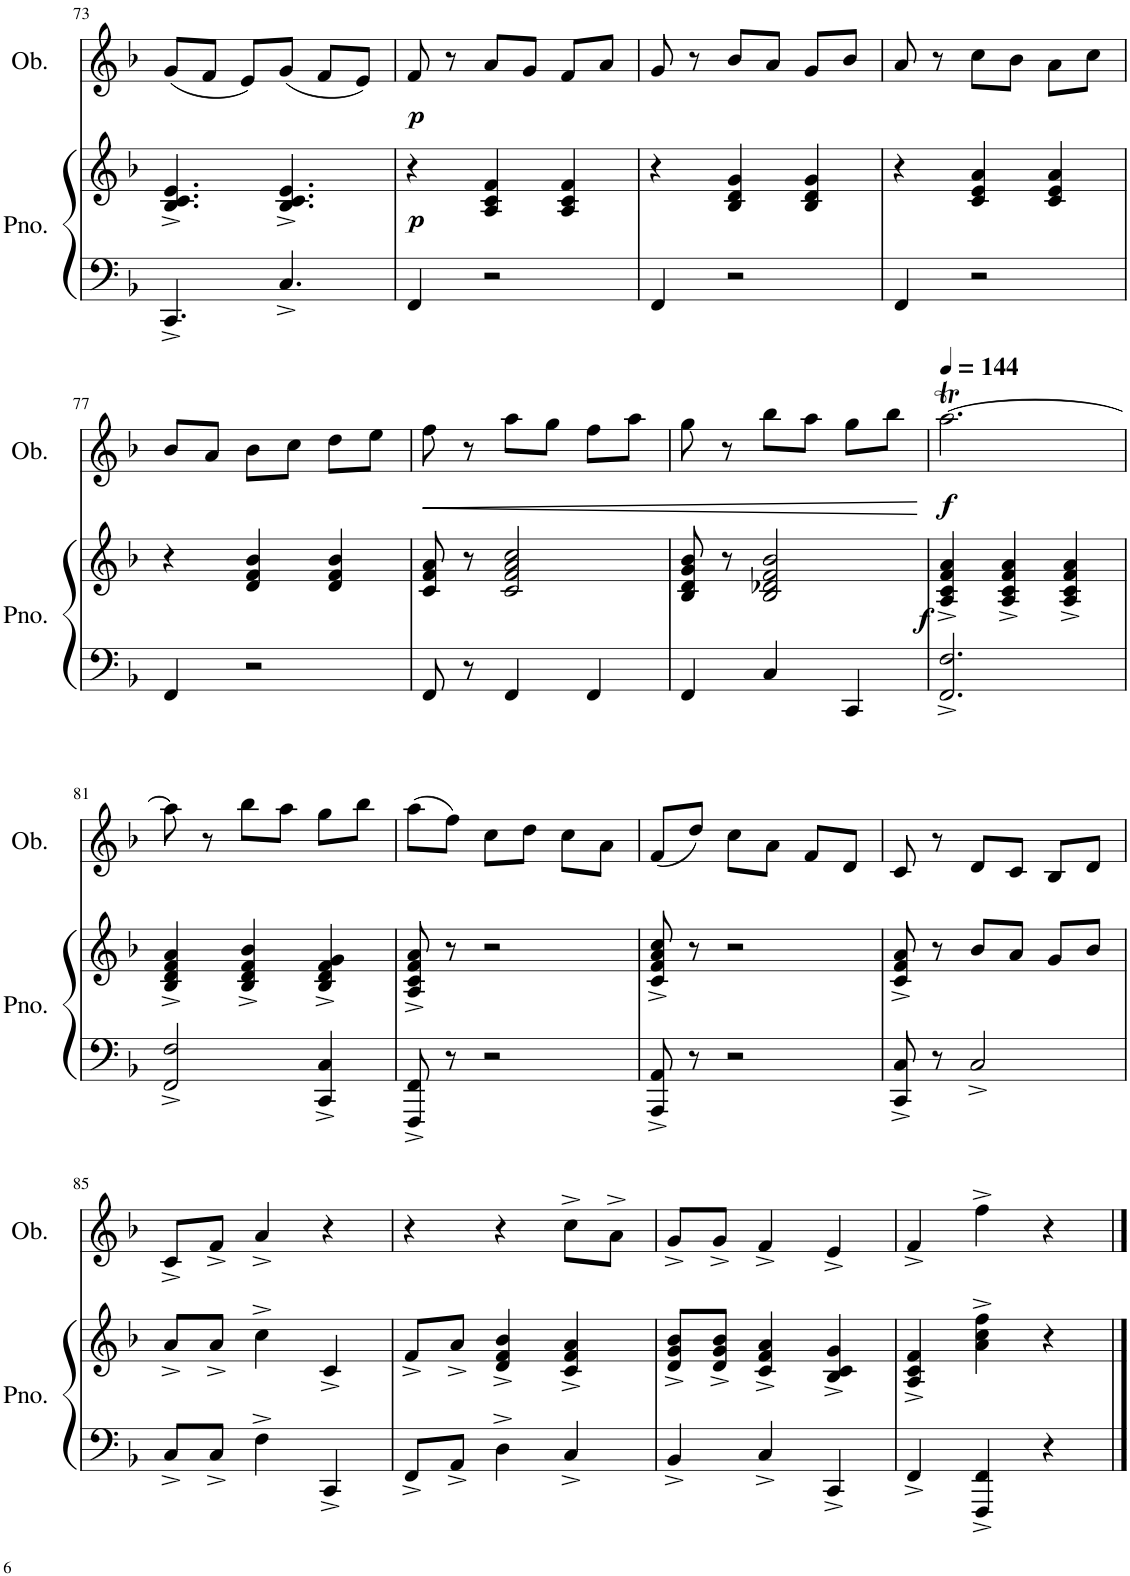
**kern	**kern	**dynam	**kern	**dynam
*part2	*part2	*part2	*part1	*part1
*staff3	*staff2	*staff2/3	*staff1	*staff1
*I"Piano	*	*	*I"Oboe	*
*I'Pno.	*	*	*I'Ob.	*
!!LO:PB:g=z
*clefF4	*clefG2	*	*clefG2	*
*k[b-]	*k[b-]	*	*k[b-]	*
*M3/4	*M3/4	*	*M3/4	*
=73	=73	=73	=73	=73
4.CC^/	4.B-/^ 4.c/^ 4.e/^	.	(8g/L	.
.	.	.	8f/J	.
.	.	.	8e/L)	.
4.C^/	4.B-/^ 4.c/^ 4.e/^	.	(8g/J	.
.	.	.	8f/L	.
.	.	.	8e/J)	.
=74	=74	=74	=74	=74
!	!	!LO:DY:b	!	!LO:DY:b
4FF/	4r	p	8f/	p
.	.	.	8r	.
2r	4A/ 4c/ 4f/	.	8a/L	.
.	.	.	8g/J	.
.	4A/ 4c/ 4f/	.	8f/L	.
.	.	.	8a/J	.
=75	=75	=75	=75	=75
4FF/	4r	.	8g/	.
.	.	.	8r	.
2r	4B-/ 4d/ 4g/	.	8b-/L	.
.	.	.	8a/J	.
.	4B-/ 4d/ 4g/	.	8g/L	.
.	.	.	8b-/J	.
=76	=76	=76	=76	=76
4FF/	4r	.	8a/	.
.	.	.	8r	.
2r	4c/ 4e/ 4a/	.	8cc\L	.
.	.	.	8b-\J	.
.	4c/ 4e/ 4a/	.	8a\L	.
.	.	.	8cc\J	.
!!LO:LB:g=z
=77	=77	=77	=77	=77
4FF/	4r	.	8b-/L	.
.	.	.	8a/J	.
2r	4d/ 4f/ 4b-/	.	8b-\L	.
.	.	.	8cc\J	.
.	4d/ 4f/ 4b-/	.	8dd\L	.
.	.	.	8ee\J	.
=78	=78	=78	=78	=78
!	!	!	!	!LO:HP:b
8FF/	8c/ 8f/ 8a/	.	8ff\	<
8r	8r	.	8r	.
4FF/	2c/ 2f/ 2a/ 2cc/	.	8aa\L	.
.	.	.	8gg\J	.
4FF/	.	.	8ff\L	.
.	.	.	8aa\J	.
=79	=79	=79	=79	=79
4FF/	8B-/ 8d/ 8g/ 8b-/	.	8gg\	.
.	8r	.	8r	.
4C/	2B-/ 2d-X/ 2f/ 2b-/	.	8bb-\L	.
.	.	.	8aa\J	.
4CC/	.	.	8gg\L	.
.	.	.	8bb-\J	.
.	.	.	.	[
=80	=80	=80	=80	=80
*	*	*	*MM144	*
!	!	!LO:DY:b	!	!LO:DY:b
2.FF/^ 2.F/^	4A/^ 4c/^ 4f/^ 4a/^	f	[2.aat\	f
.	4A/^ 4c/^ 4f/^ 4a/^	.	.	.
.	4A/^ 4c/^ 4f/^ 4a/^	.	.	.
!!LO:LB:g=z
=81	=81	=81	=81	=81
2FF/^ 2F/^	4B-/^ 4d/^ 4f/^ 4a/^	.	8aa\]	.
.	.	.	8r	.
.	4B-/^ 4d/^ 4f/^ 4b-/^	.	8bb-\L	.
.	.	.	8aa\J	.
4CC/^ 4C/^	4B-/^ 4d/^ 4f/^ 4g/^	.	8gg\L	.
.	.	.	8bb-\J	.
=82	=82	=82	=82	=82
8FFF/^ 8FF/^	8A/^ 8c/^ 8f/^ 8a/^	.	(8aa\L	.
8r	8r	.	8ff\J)	.
2r	2r	.	8cc\L	.
.	.	.	8dd\J	.
.	.	.	8cc\L	.
.	.	.	8a\J	.
=83	=83	=83	=83	=83
8AAA/^ 8AA/^	8c/^ 8f/^ 8a/^ 8cc/^	.	(8f/L	.
8r	8r	.	8dd/J)	.
2r	2r	.	8cc\L	.
.	.	.	8a\J	.
.	.	.	8f/L	.
.	.	.	8d/J	.
=84	=84	=84	=84	=84
8CC/^ 8C/^	8c/^ 8f/^ 8a/^	.	8c/	.
8r	8r	.	8r	.
2C^/	8b-/L	.	8d/L	.
.	8a/J	.	8c/J	.
.	8g/L	.	8B-/L	.
.	8b-/J	.	8d/J	.
!!LO:LB:g=z
=85	=85	=85	=85	=85
8C^/L	8a^/L	.	8c^/L	.
8C^/J	8a^/J	.	8f^/J	.
4F^\	4cc^\	.	4a^/	.
4CC^/	4c^/	.	4r	.
=86	=86	=86	=86	=86
8FF^/L	8f^/L	.	4r	.
8AA^/J	8a^/J	.	.	.
4D^\	4d/^ 4f/^ 4b-/^	.	4r	.
4C^/	4c/^ 4f/^ 4a/^	.	8cc^\L	.
.	.	.	8a^\J	.
=87	=87	=87	=87	=87
4BB-^/	8d/^ 8g/^ 8b-/^L	.	8g^/L	.
.	8d/^ 8g/^ 8b-/^J	.	8g^/J	.
4C^/	4c/^ 4f/^ 4a/^	.	4f^/	.
4CC^/	4B-/^ 4c/^ 4g/^	.	4e^/	.
=88	=88	=88	=88	=88
4FF^/	4A/^ 4c/^ 4f/^	.	4f^/	.
4FFF/^ 4FF/^	4a\^ 4cc\^ 4ff\^	.	4ff^\	.
4r	4r	.	4r	.
==	==	==	==	==
*-	*-	*-	*-	*-
